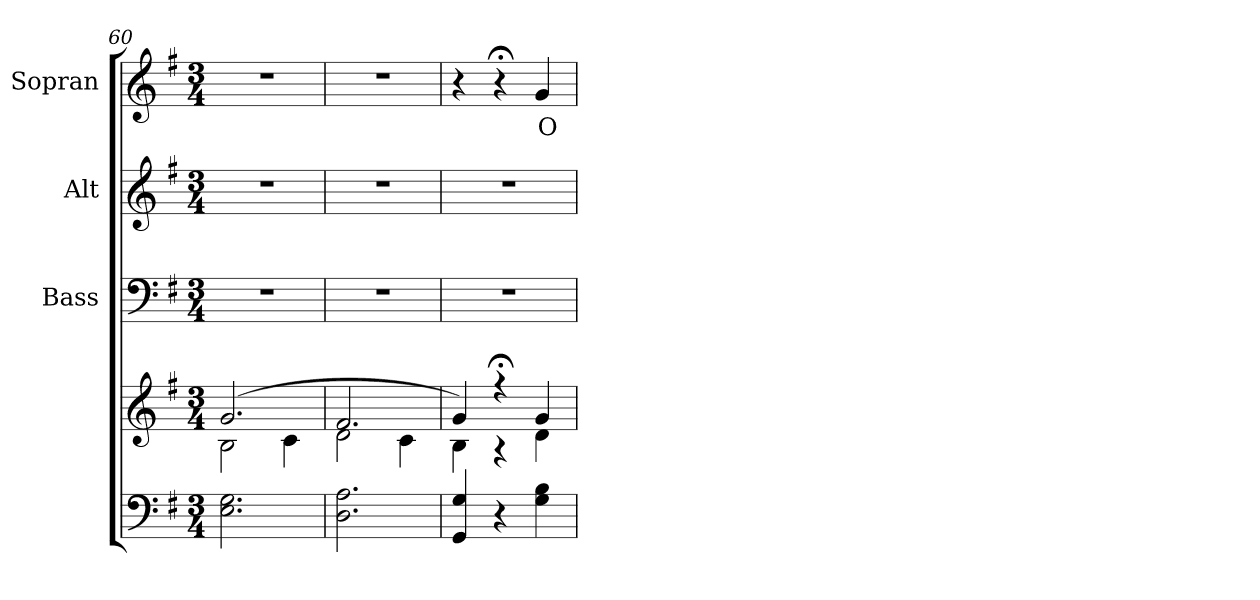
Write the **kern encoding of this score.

**kern	**kern	**kern	**kern	**kern	**text
*part4	*part4	*part3	*part2	*part1	*part1
*staff5	*staff4	*staff3	*staff2	*staff1	*staff1
*	*	*I"Bass	*I"Alt	*I"Sopran	*
*	*	*I'B.	*I'A.	*I'S.	*
*clefF4	*clefG2	*clefF4	*clefG2	*clefG2	*
*k[f#]	*k[f#]	*k[f#]	*k[f#]	*k[f#]	*
*G:	*G:	*G:	*G:	*G:	*
*M3/4	*M3/4	*M3/4	*M3/4	*M3/4	*
=60	=60	=60	=60	=60	=60
*	*^	*	*	*	*
2.E\ 2.G\	(2.g/	2B\	2.r	2.r	2.r	.
.	.	4c\	.	.	.	.
=61	=61	=61	=61	=61	=61	=61
2.D\ 2.A\	2.f#/	2d\	2.r	2.r	2.r	.
.	.	4c\	.	.	.	.
=62	=62	=62	=62	=62	=62	=62
4GG/ 4G/	4g/)	4B\	2.r	2.r	4r	.
4r	4r;<	4r	.	.	4r;<	.
!	!	!	!	!	!	!LO:LY:b
4G\ 4B\	4g/	4d\	.	.	4g/	O
*	*v	*v	*	*	*	*
=	=	=	=	=	=
*-	*-	*-	*-	*-	*-
